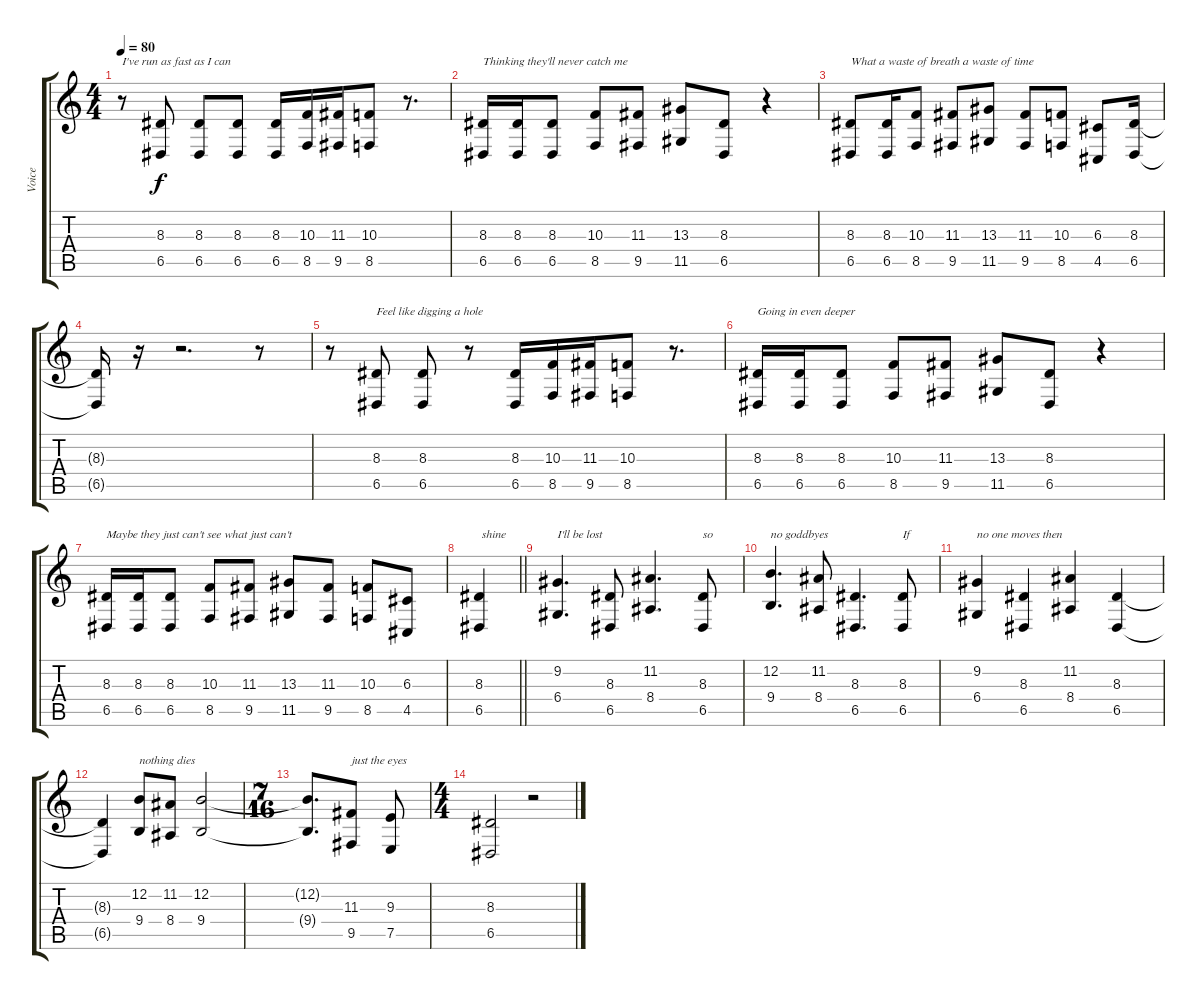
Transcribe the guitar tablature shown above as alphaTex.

\track ("Voice" "Voice") {instrument pad7halo}
\staff {score tabs}
\tuning (E4 B3 G3 D3 A2 E2) {hide}
\ts (4 4)
\tempo 80
\clef g2
\ks c
r.8{txt "I've run as fast as I can" dy f} (8.3 6.5).8 (8.3 6.5).8 (8.3 6.5).8 (8.3 6.5).16 (10.3 8.5).16 (11.3 9.5).16 (10.3 8.5).8 r.8{d} |
(8.3 6.5).16{txt "Thinking they'll never catch me"} (8.3 6.5).16 (8.3 6.5).8 (10.3 8.5).8 (11.3 9.5).8 (13.3 11.5).8 (8.3 6.5).8 r.4 |
(8.3 6.5).8{txt "What a waste of breath a waste of time"} (8.3 6.5).16 (10.3 8.5).8 (11.3 9.5).8 (13.3 11.5).8 (11.3 9.5).8 (10.3 8.5).8 (6.3 4.5).8 (8.3 6.5).16 |
(8.3{t} 6.5{t}).16 r.16 r.2{d} r.8 |
r.8 (8.3 6.5).8{txt "Feel like digging a hole"} (8.3 6.5).8 r.8 (8.3 6.5).16 (10.3 8.5).16 (11.3 9.5).16 (10.3 8.5).8 r.8{d} |
(8.3 6.5).16{txt "Going in even deeper"} (8.3 6.5).16 (8.3 6.5).8 (10.3 8.5).8 (11.3 9.5).8 (13.3 11.5).8 (8.3 6.5).8 r.4 |
(8.3 6.5).16{txt "Maybe they just can't see what just can't"} (8.3 6.5).16 (8.3 6.5).8 (10.3 8.5).8 (11.3 9.5).8 (13.3 11.5).8 (11.3 9.5).8 (10.3 8.5).8 (6.3 4.5).8 |
\barLineRight lightlight
(8.3 6.5).4{txt " shine"} |
(9.2 6.4).4{d txt "I'll be lost"} (8.3 6.5).8 (11.2 8.4).4{d} (8.3 6.5).8{txt "so"} |
(12.2 9.4).4{d txt "no goddbyes"} (11.2 8.4).8 (8.3 6.5).4{d} (8.3 6.5).8{txt "If"} |
(9.2 6.4).4{txt "no one moves then "} (8.3 6.5).4 (11.2 8.4).4 (8.3 6.5).4 |
(8.3{t} 6.5{t}).4 (12.2 9.4).8{txt "nothing dies"} (11.2 8.4).8 (12.2 9.4).2 |
\ts (7 16)
(12.2{t} 9.4{t}).8{d} (11.3 9.5).8{txt "just the eyes"} (9.3 7.5).8 |
\ts (4 4)
(8.3 6.5).2 r.2
